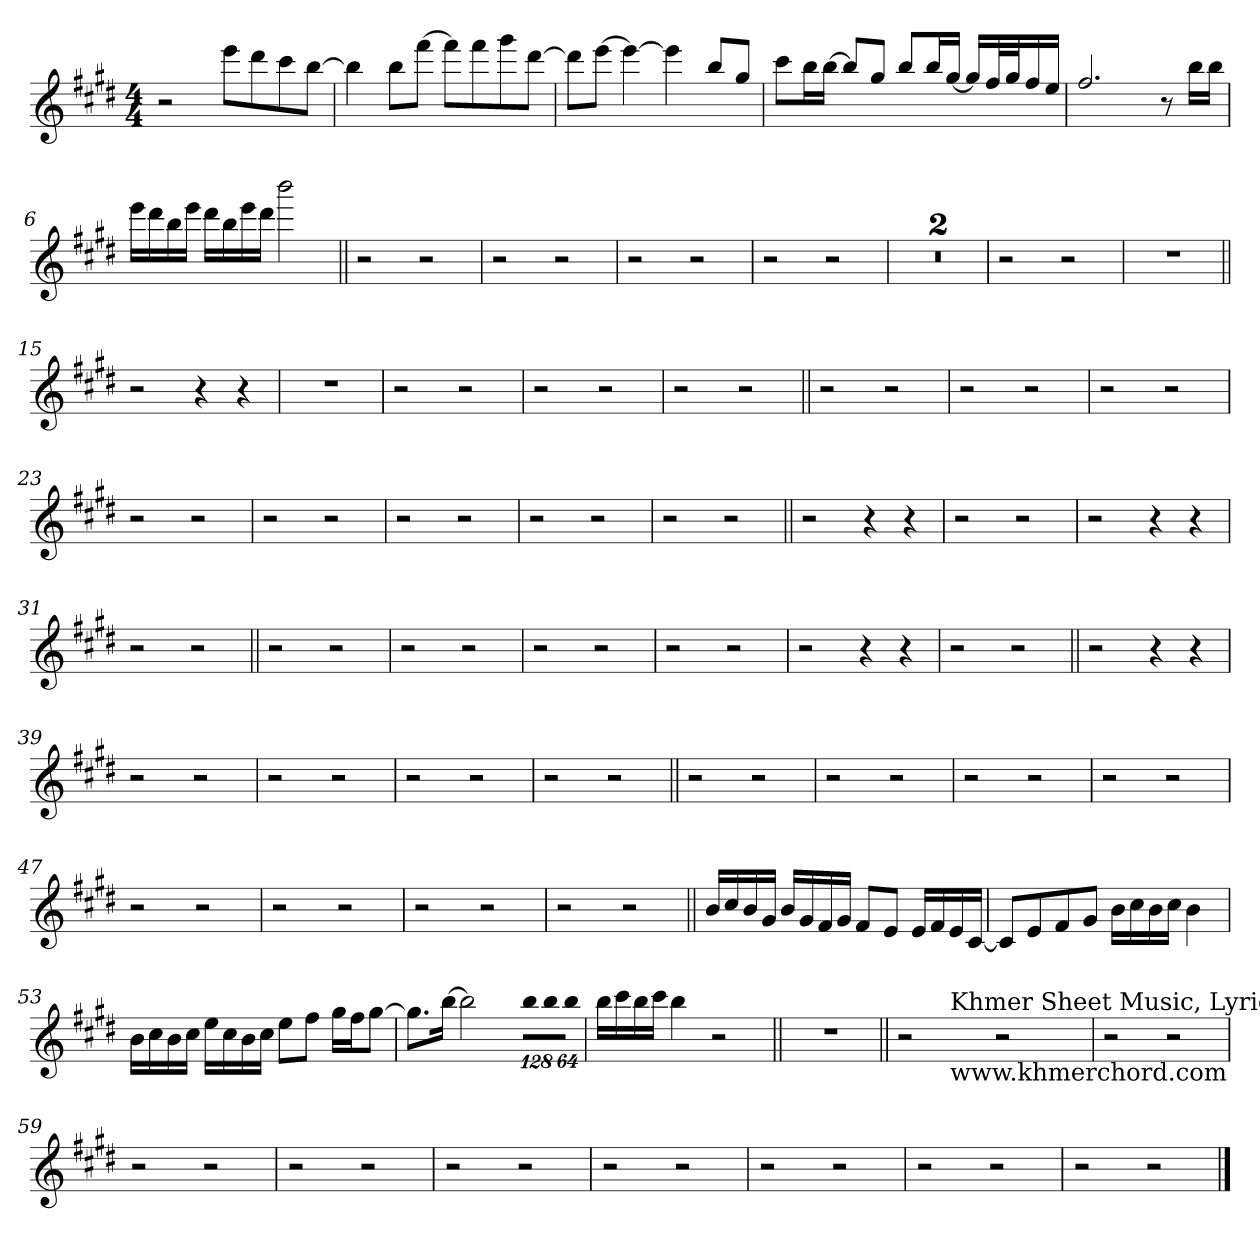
**kern
*part1
*staff1
!!LO:PB:g=z
*clefG2
*k[f#c#g#d#]
*E:
*M4/4
*MM68
=1
2r
8eeei\L
8ddd#i\
8ccc#i\
[>8bbi\J
=2
4bbi\]
8bbi\L
[>8fff#i\J
8fff#i\L]
8fff#i\
8ggg#i\
[>8ddd#i\J
=3
8ddd#i\L]
[>8eeei\J
4eeei\_>
4eeei\]
8bbi/L
8gg#i/J
=4
8ccc#i\L
16bbi\L
[>16bbi\JJ
8bbi/L]
8gg#i/J
8bbi/L
16bbi/L
[<16gg#i/JJ
16gg#i/LL]
32ff#i/L
32gg#i/J
16ff#i/
16eei/JJ
!!LO:LB:g=z
=5
2.ff#i/
8r
16bbi\LL
16bbi\JJ
=6
16eeei\LL
16ddd#i\
16bbi\
16eeei\JJ
16ddd#i\LL
16bbi\
16eeei\
16ddd#i\JJ
2bbbi\
=7||
2r
2r
=8
2r
2r
=9
2r
2r
=10
2r
2r
!!LO:LB:g=z
=11
1r
=12
1r
=13
2r
2r
=14
1r
=15||
2r
4r
4r
=16
1r
=17
2r
2r
=18
2r
2r
!!LO:LB:g=z
=19
2r
2r
=20||
2r
2r
=21
2r
2r
=22
2r
2r
=23
2r
2r
=24
2r
2r
=25
2r
2r
!!LO:LB:g=z
=26
2r
2r
=27
2r
2r
=28||
2r
4r
4r
=29
2r
2r
=30
2r
4r
4r
=31
2r
2r
=32||
2r
2r
!!LO:LB:g=z
=33
2r
2r
=34
2r
2r
=35
2r
2r
=36
2r
4r
4r
=37
2r
2r
=38||
2r
4r
4r
=39
2r
2r
!!LO:LB:g=z
=40
2r
2r
=41
2r
2r
=42
2r
2r
=43||
2r
2r
=44
2r
2r
=45
2r
2r
=46
2r
2r
!!LO:LB:g=z
=47
2r
2r
=48
2r
2r
=49
2r
2r
=50
2r
2r
=51||
16bi/LL
16cc#i/
16bi/
16g#i/JJ
16bi/LL
16g#i/
16f#i/
16g#i/JJ
8f#i/L
8ei/J
16ei/LL
16f#i/
16ei/
[<16c#i/JJ
!!LO:LB:g=z
=52
8c#i/L]
8ei/
8f#i/
8g#i/J
16bi\LL
16cc#i\
16bi\
16cc#i\JJ
4bi\
=53
16bi\LL
16cc#i\
16bi\
16cc#i\JJ
16eei\LL
16cc#i\
16bi\
16cc#i\JJ
8eei\L
8ff#i\J
16gg#i\LL
16ff#i\J
[>8gg#i\J
=54
8.gg#i\L]
[>16bbi\Jk
2bbi\]
*Xbrackettup
!LO:N:vis=8
1024%85bbi\L
!LO:N:vis=8
1024%85bbi\
!LO:N:vis=8
512%43bbi\J
=55
16bbi\LL
16ccc#i\
16bbi\
16ccc#i\JJ
4bbi\
2r
!!LO:LB:g=z
=56||
1r
=57||
*^
2r	8ryy
.	16ryy
.	128...ryy
!	!LO:TX:b:t=www.khmerchord.com
!	!LO:TX:t=Khmer Sheet Music, Lyrics & Chords
.	2ryy
2r	.
.	4ryy
.	32ryy
.	64ryy
.	1024ryy
*v	*v
=58
2r
2r
=59
2r
2r
=60
2r
2r
!!LO:LB:g=z
=61
2r
2r
=62
2r
2r
=63
2r
2r
=64
2r
2r
=65
2r
2r
==
*-
